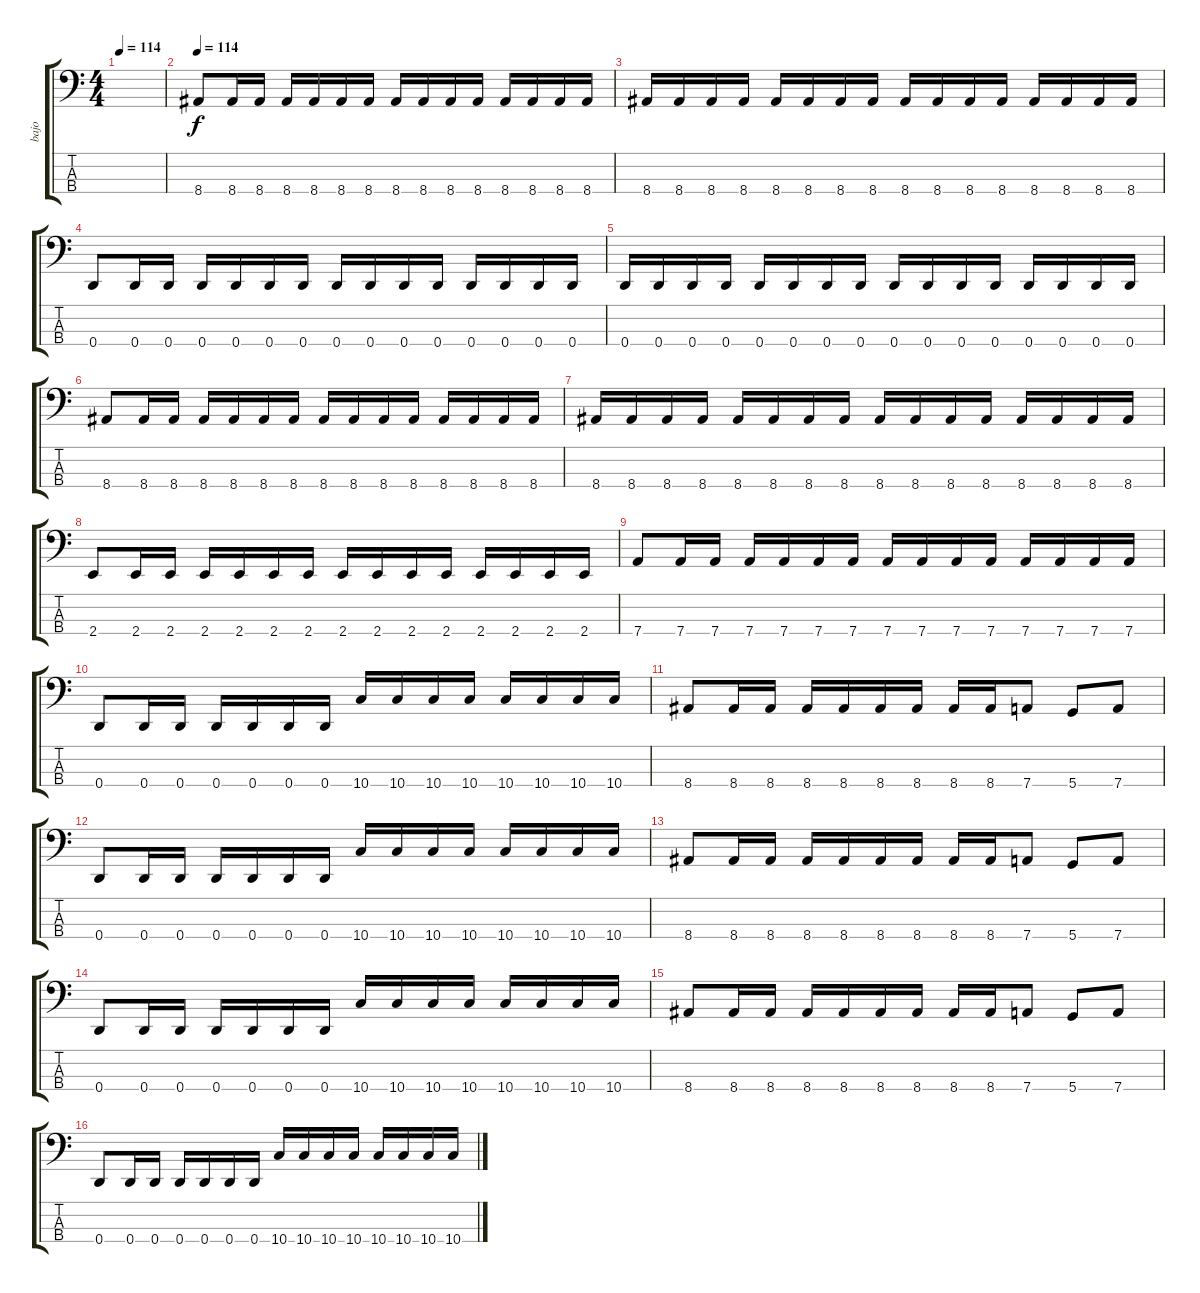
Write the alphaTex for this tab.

\track ("bajo" "bajo") {instrument electricbasspick}
\staff {score tabs}
\tuning (G2 D2 A1 D1) {hide}
\ts (4 4)
\tempo 114
\clef f4
\ks c
|
\tempo 114
8.4.8 8.4.16 8.4.16 8.4.16 8.4.16 8.4.16 8.4.16 8.4.16 8.4.16 8.4.16 8.4.16 8.4.16 8.4.16 8.4.16 8.4.16 |
8.4.16 8.4.16 8.4.16 8.4.16 8.4.16 8.4.16 8.4.16 8.4.16 8.4.16 8.4.16 8.4.16 8.4.16 8.4.16 8.4.16 8.4.16 8.4.16 |
0.4.8 0.4.16 0.4.16 0.4.16 0.4.16 0.4.16 0.4.16 0.4.16 0.4.16 0.4.16 0.4.16 0.4.16 0.4.16 0.4.16 0.4.16 |
0.4.16 0.4.16 0.4.16 0.4.16 0.4.16 0.4.16 0.4.16 0.4.16 0.4.16 0.4.16 0.4.16 0.4.16 0.4.16 0.4.16 0.4.16 0.4.16 |
8.4.8 8.4.16 8.4.16 8.4.16 8.4.16 8.4.16 8.4.16 8.4.16 8.4.16 8.4.16 8.4.16 8.4.16 8.4.16 8.4.16 8.4.16 |
8.4.16 8.4.16 8.4.16 8.4.16 8.4.16 8.4.16 8.4.16 8.4.16 8.4.16 8.4.16 8.4.16 8.4.16 8.4.16 8.4.16 8.4.16 8.4.16 |
2.4.8 2.4.16 2.4.16 2.4.16 2.4.16 2.4.16 2.4.16 2.4.16 2.4.16 2.4.16 2.4.16 2.4.16 2.4.16 2.4.16 2.4.16 |
7.4.8 7.4.16 7.4.16 7.4.16 7.4.16 7.4.16 7.4.16 7.4.16 7.4.16 7.4.16 7.4.16 7.4.16 7.4.16 7.4.16 7.4.16 |
0.4.8 0.4.16 0.4.16 0.4.16 0.4.16 0.4.16 0.4.16 10.4.16 10.4.16 10.4.16 10.4.16 10.4.16 10.4.16 10.4.16 10.4.16 |
8.4.8 8.4.16 8.4.16 8.4.16 8.4.16 8.4.16 8.4.16 8.4.16 8.4.16 7.4.8 5.4.8 7.4.8 |
0.4.8 0.4.16 0.4.16 0.4.16 0.4.16 0.4.16 0.4.16 10.4.16 10.4.16 10.4.16 10.4.16 10.4.16 10.4.16 10.4.16 10.4.16 |
8.4.8 8.4.16 8.4.16 8.4.16 8.4.16 8.4.16 8.4.16 8.4.16 8.4.16 7.4.8 5.4.8 7.4.8 |
0.4.8 0.4.16 0.4.16 0.4.16 0.4.16 0.4.16 0.4.16 10.4.16 10.4.16 10.4.16 10.4.16 10.4.16 10.4.16 10.4.16 10.4.16 |
8.4.8 8.4.16 8.4.16 8.4.16 8.4.16 8.4.16 8.4.16 8.4.16 8.4.16 7.4.8 5.4.8 7.4.8 |
0.4.8 0.4.16 0.4.16 0.4.16 0.4.16 0.4.16 0.4.16 10.4.16 10.4.16 10.4.16 10.4.16 10.4.16 10.4.16 10.4.16 10.4.16
